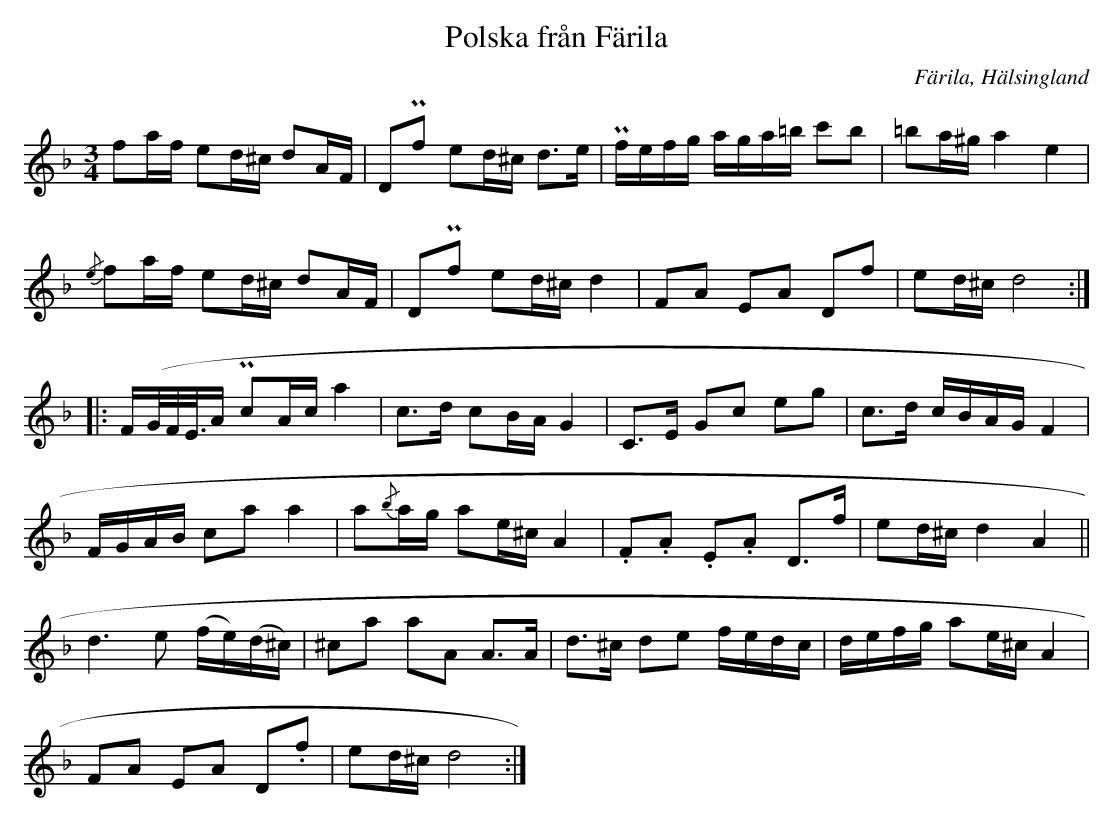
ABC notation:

X:1
T: Polska från Färila
O: Färila, Hälsingland
M: 3/4
L: 1/16
K: Dm
f2af e2d^c d2AF | D2Pf2 e2d^c d2>e2 | Pfefg aga=b c'2b2 | =b2a^g a4 e4 |
{/e}f2af e2d^c d2AF | D2Pf2 e2d^c d4 | F2A2 E2A2 D2f2 | e2d^c d8 ::
F(#G/F/E/>A2 Pc2Ac a4 | c2>d2 c2BA G4 | C2>E2 G2c2 e2g2 | c2>d2 cBAG F4 |
FGAB c2a2 a4 | a2{/b}ag a2e^c A4 | .F2.A2 .E2.A2 D2>f2 | e2d^c d4 A4 ||
d6e2 (fe)(d^c) | ^c2a2 a2A2 A2>A2 | d2>^c2 d2e2 fedc | defg a2e^c A4 |
F2A2 E2A2 D2.f2 | e2d^c d8 :|
